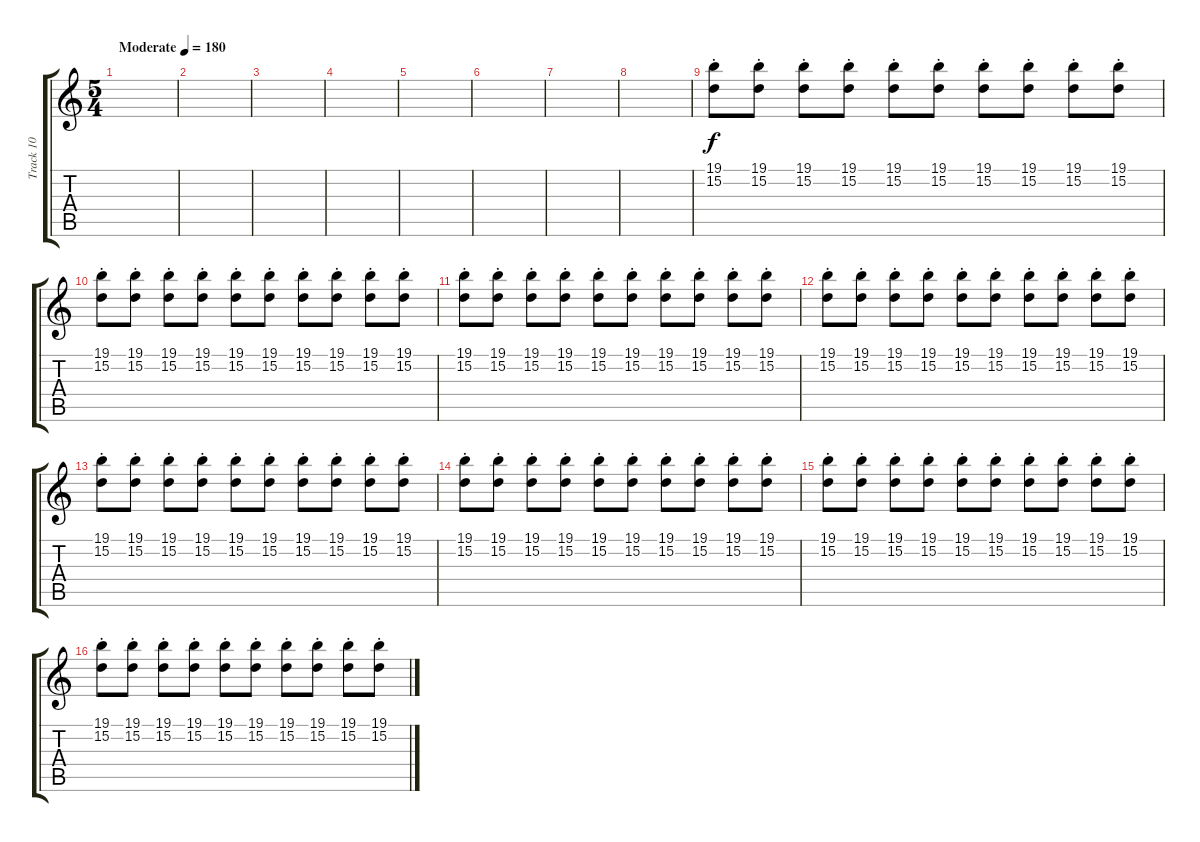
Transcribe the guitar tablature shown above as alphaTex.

\track ("Track 10" "Track 10") {instrument violin}
\staff {score tabs}
\tuning (E4 B3 G3 D3 A2 E2) {hide}
\ts (5 4)
\tempo (180 "Moderate")
\clef g2
\ks c
|
|
|
|
|
|
|
|
(19.1{st} 15.2{st}).8 (19.1{st} 15.2{st}).8 (19.1{st} 15.2{st}).8 (19.1{st} 15.2{st}).8 (19.1{st} 15.2{st}).8 (19.1{st} 15.2{st}).8 (19.1{st} 15.2{st}).8 (19.1{st} 15.2{st}).8 (19.1{st} 15.2{st}).8 (19.1{st} 15.2{st}).8 |
(19.1{st} 15.2{st}).8 (19.1{st} 15.2{st}).8 (19.1{st} 15.2{st}).8 (19.1{st} 15.2{st}).8 (19.1{st} 15.2{st}).8 (19.1{st} 15.2{st}).8 (19.1{st} 15.2{st}).8 (19.1{st} 15.2{st}).8 (19.1{st} 15.2{st}).8 (19.1{st} 15.2{st}).8 |
(19.1{st} 15.2{st}).8 (19.1{st} 15.2{st}).8 (19.1{st} 15.2{st}).8 (19.1{st} 15.2{st}).8 (19.1{st} 15.2{st}).8 (19.1{st} 15.2{st}).8 (19.1{st} 15.2{st}).8 (19.1{st} 15.2{st}).8 (19.1{st} 15.2{st}).8 (19.1{st} 15.2{st}).8 |
(19.1{st} 15.2{st}).8 (19.1{st} 15.2{st}).8 (19.1{st} 15.2{st}).8 (19.1{st} 15.2{st}).8 (19.1{st} 15.2{st}).8 (19.1{st} 15.2{st}).8 (19.1{st} 15.2{st}).8 (19.1{st} 15.2{st}).8 (19.1{st} 15.2{st}).8 (19.1{st} 15.2{st}).8 |
(19.1{st} 15.2{st}).8 (19.1{st} 15.2{st}).8 (19.1{st} 15.2{st}).8 (19.1{st} 15.2{st}).8 (19.1{st} 15.2{st}).8 (19.1{st} 15.2{st}).8 (19.1{st} 15.2{st}).8 (19.1{st} 15.2{st}).8 (19.1{st} 15.2{st}).8 (19.1{st} 15.2{st}).8 |
(19.1{st} 15.2{st}).8 (19.1{st} 15.2{st}).8 (19.1{st} 15.2{st}).8 (19.1{st} 15.2{st}).8 (19.1{st} 15.2{st}).8 (19.1{st} 15.2{st}).8 (19.1{st} 15.2{st}).8 (19.1{st} 15.2{st}).8 (19.1{st} 15.2{st}).8 (19.1{st} 15.2{st}).8 |
(19.1{st} 15.2{st}).8 (19.1{st} 15.2{st}).8 (19.1{st} 15.2{st}).8 (19.1{st} 15.2{st}).8 (19.1{st} 15.2{st}).8 (19.1{st} 15.2{st}).8 (19.1{st} 15.2{st}).8 (19.1{st} 15.2{st}).8 (19.1{st} 15.2{st}).8 (19.1{st} 15.2{st}).8 |
(19.1{st} 15.2{st}).8 (19.1{st} 15.2{st}).8 (19.1{st} 15.2{st}).8 (19.1{st} 15.2{st}).8 (19.1{st} 15.2{st}).8 (19.1{st} 15.2{st}).8 (19.1{st} 15.2{st}).8 (19.1{st} 15.2{st}).8 (19.1{st} 15.2{st}).8 (19.1{st} 15.2{st}).8
